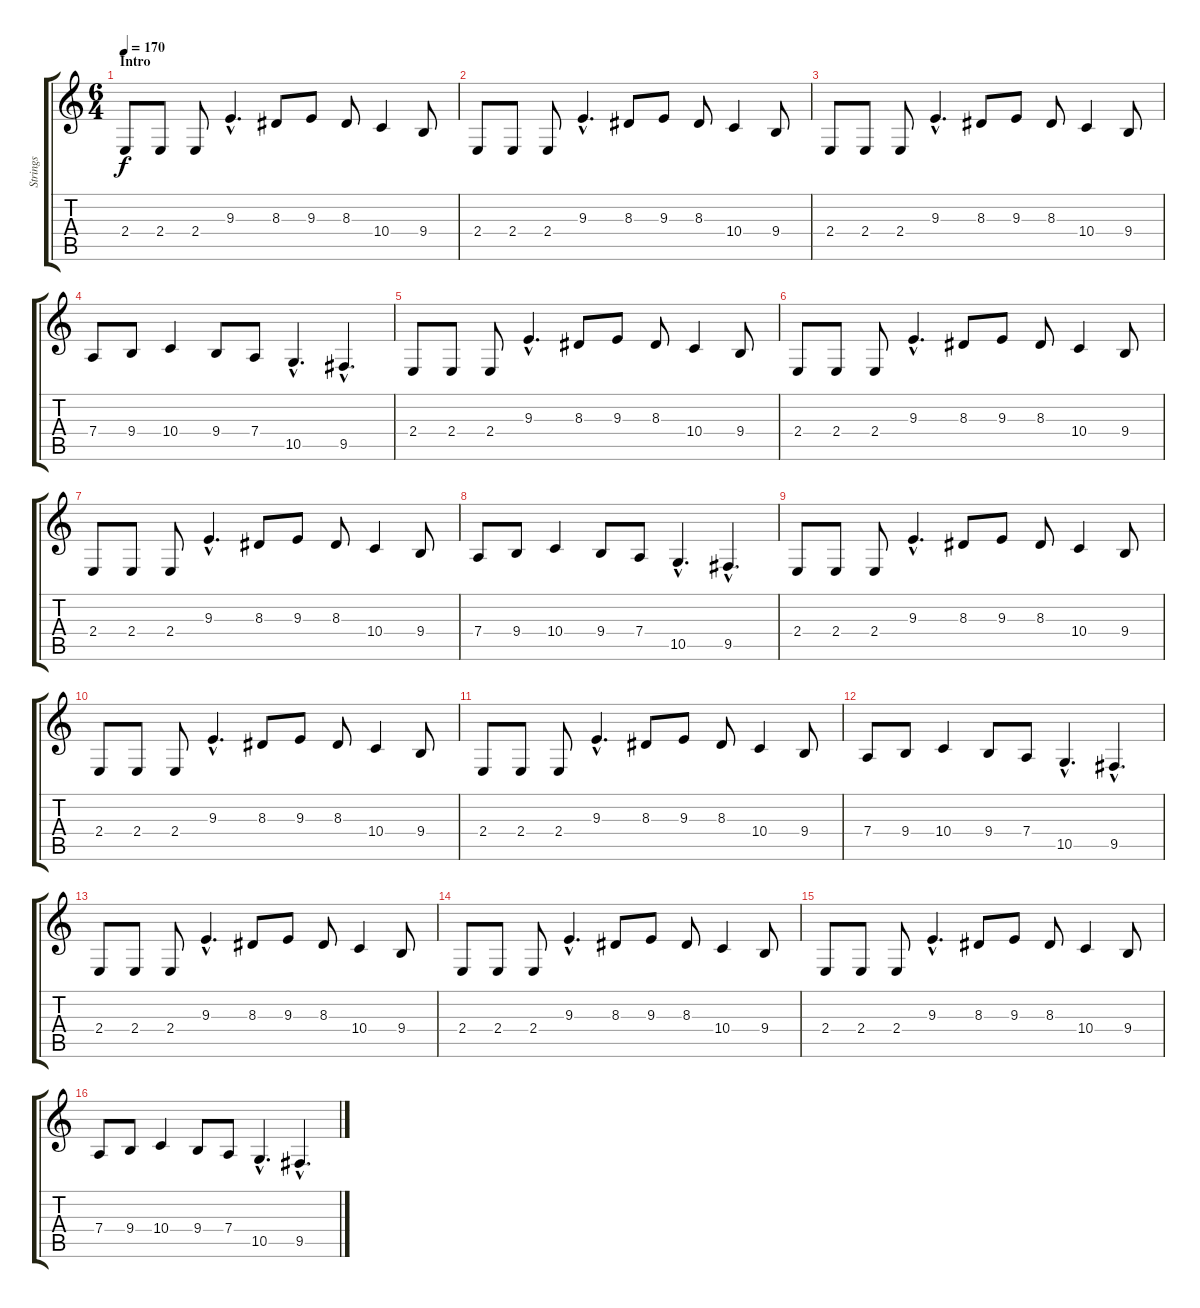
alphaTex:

\track ("Strings" "Strings") {instrument stringensemble1}
\staff {score tabs}
\tuning (E4 B3 G3 D3 A2 E2) {hide}
\ts (6 4)
\section ("" "Intro")
\tempo 170
\clef g2
\ks c
2.4.8{dy f instrument stringensemble1} 2.4.8 2.4.8 9.3{hac}.4{d} 8.3.8 9.3.8 8.3.8 10.4.4 9.4.8 |
2.4.8 2.4.8 2.4.8 9.3{hac}.4{d} 8.3.8 9.3.8 8.3.8 10.4.4 9.4.8 |
2.4.8 2.4.8 2.4.8 9.3{hac}.4{d} 8.3.8 9.3.8 8.3.8 10.4.4 9.4.8 |
7.4.8 9.4.8 10.4.4 9.4.8 7.4.8 10.5{hac}.4{d} 9.5{hac}.4{d} |
2.4.8 2.4.8 2.4.8 9.3{hac}.4{d} 8.3.8 9.3.8 8.3.8 10.4.4 9.4.8 |
2.4.8 2.4.8 2.4.8 9.3{hac}.4{d} 8.3.8 9.3.8 8.3.8 10.4.4 9.4.8 |
2.4.8 2.4.8 2.4.8 9.3{hac}.4{d} 8.3.8 9.3.8 8.3.8 10.4.4 9.4.8 |
7.4.8 9.4.8 10.4.4 9.4.8 7.4.8 10.5{hac}.4{d} 9.5{hac}.4{d} |
2.4.8 2.4.8 2.4.8 9.3{hac}.4{d} 8.3.8 9.3.8 8.3.8 10.4.4 9.4.8 |
2.4.8 2.4.8 2.4.8 9.3{hac}.4{d} 8.3.8 9.3.8 8.3.8 10.4.4 9.4.8 |
2.4.8 2.4.8 2.4.8 9.3{hac}.4{d} 8.3.8 9.3.8 8.3.8 10.4.4 9.4.8 |
7.4.8 9.4.8 10.4.4 9.4.8 7.4.8 10.5{hac}.4{d} 9.5{hac}.4{d} |
2.4.8 2.4.8 2.4.8 9.3{hac}.4{d} 8.3.8 9.3.8 8.3.8 10.4.4 9.4.8 |
2.4.8 2.4.8 2.4.8 9.3{hac}.4{d} 8.3.8 9.3.8 8.3.8 10.4.4 9.4.8 |
2.4.8 2.4.8 2.4.8 9.3{hac}.4{d} 8.3.8 9.3.8 8.3.8 10.4.4 9.4.8 |
7.4.8 9.4.8 10.4.4 9.4.8 7.4.8 10.5{hac}.4{d} 9.5{hac}.4{d}
